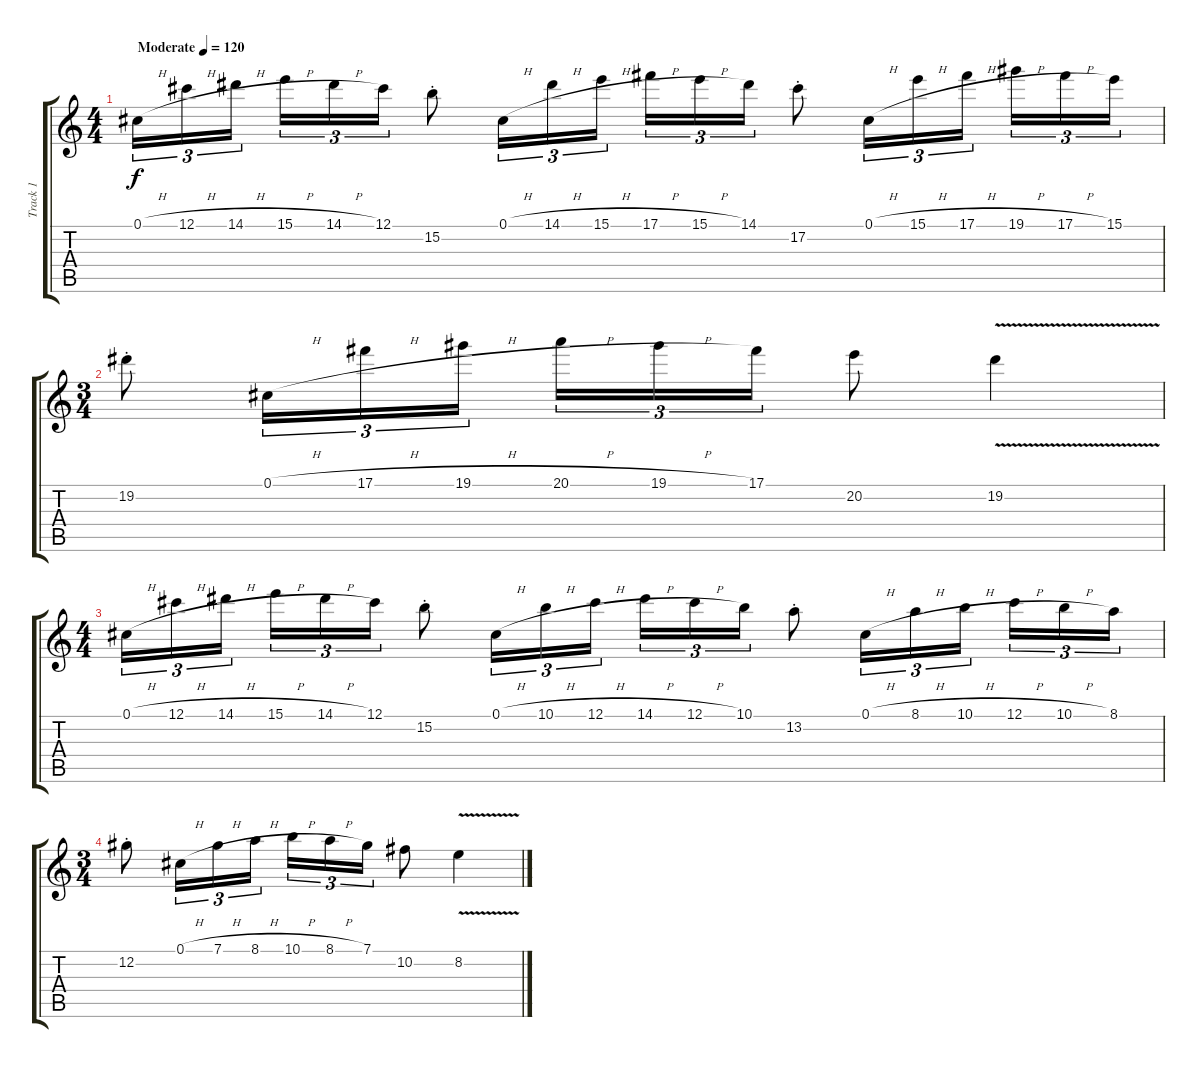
\track ("Track 1" "Track 1") {instrument distortionguitar}
\staff {score tabs}
\tuning (Db4 Ab3 E3 B2 Gb2 Db2) {hide}
\ts (4 4)
\tempo (120 "Moderate")
\clef g2
\ks c
0.1{h}.16{tu (3 2) dy f instrument distortionguitar} 12.1{h}.16{tu (3 2)} 14.1{h}.16{tu (3 2) beam splitsecondary} 15.1{h}.16{tu (3 2)} 14.1{h}.16{tu (3 2)} 12.1.16{tu (3 2)} 15.2{st}.8 0.1{h}.16{tu (3 2)} 14.1{h}.16{tu (3 2)} 15.1{h}.16{tu (3 2)} 17.1{h}.16{tu (3 2)} 15.1{h}.16{tu (3 2)} 14.1.16{tu (3 2)} 17.2{st}.8 0.1{h}.16{tu (3 2)} 15.1{h}.16{tu (3 2)} 17.1{h}.16{tu (3 2) beam splitsecondary} 19.1{h}.16{tu (3 2)} 17.1{h}.16{tu (3 2)} 15.1.16{tu (3 2)} |
\ts (3 4)
19.2{st}.8 0.1{h}.16{tu (3 2)} 17.1{h}.16{tu (3 2)} 19.1{h}.16{tu (3 2)} 20.1{h}.16{tu (3 2)} 19.1{h}.16{tu (3 2)} 17.1.16{tu (3 2)} 20.2.8 19.2{v}.4 |
\ts (4 4)
0.1{h}.16{tu (3 2)} 12.1{h}.16{tu (3 2)} 14.1{h}.16{tu (3 2) beam splitsecondary} 15.1{h}.16{tu (3 2)} 14.1{h}.16{tu (3 2)} 12.1.16{tu (3 2)} 15.2{st}.8 0.1{h}.16{tu (3 2)} 10.1{h}.16{tu (3 2)} 12.1{h}.16{tu (3 2)} 14.1{h}.16{tu (3 2)} 12.1{h}.16{tu (3 2)} 10.1.16{tu (3 2)} 13.2{st}.8 0.1{h}.16{tu (3 2)} 8.1{h}.16{tu (3 2)} 10.1{h}.16{tu (3 2) beam splitsecondary} 12.1{h}.16{tu (3 2)} 10.1{h}.16{tu (3 2)} 8.1.16{tu (3 2)} |
\ts (3 4)
12.2{st}.8 0.1{h}.16{tu (3 2)} 7.1{h}.16{tu (3 2)} 8.1{h}.16{tu (3 2)} 10.1{h}.16{tu (3 2)} 8.1{h}.16{tu (3 2)} 7.1.16{tu (3 2)} 10.2.8 8.2{v}.4
